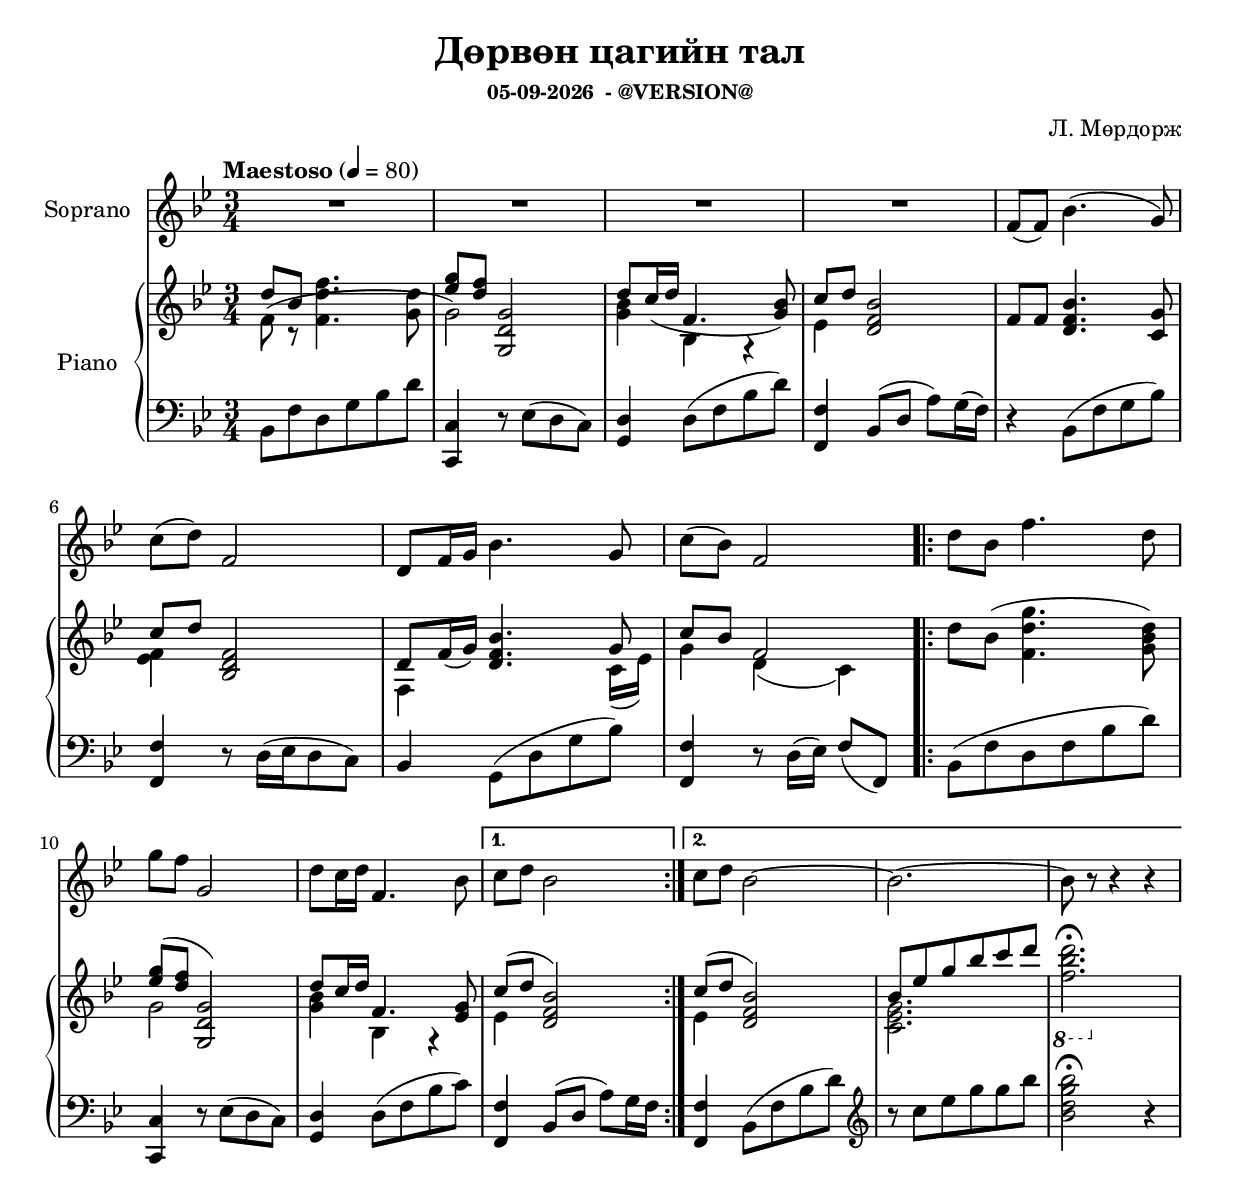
\version "2.20.0"
date = #(strftime "%d-%m-%Y" (localtime (current-time)))

\header {
	title = "Дөрвөн цагийн тал"
	subsubtitle = \markup {
		\line { \date " - @VERSION@" }
	}
  	composer = "Л. Мөрдорж"
}

Soprano = \relative c' {
	\key bes \major
	\time 3/4
	\tempo "Maestoso" 4 = 80

	% Bar 1
	R2. | R | R | R |
	f8( f) bes4.( g8) |

	\break
	% Bar 6
	c8( d) f,2 | d8 f16 g bes4. g8 | c( bes) f2 |
	\repeat volta 2 {
		d'8 bes f'4. d8 |

		\break
		% Bar 10
		g8 f g,2 |
		d'8 c16 d f,4. bes8 |
	}
	\alternative {
		{ c8 d bes2 }
		{ c8 d bes2~ | bes2.~ | bes8 r8 r4 r4 }
	}
}

words = \lyricmode {
	- - - | - - - | - - - | - - - |
	Янаг-гийн сайхан

}

upper_one = \relative c' {
	\key bes \major
	\time 3/4

	% Bar 1
	\stemUp
	d'8 bes \stemDown<f d' f>4. <g d'>8 |
	\stemUp <ees' g>8 <d f> <g,, d' g>2 |
	d''8 c16( d f,4. <g bes>8) |
	c8 d <d, f bes>2 |
	f8 f <d f bes>4. <c g'>8 |

	% Bar 6
	c'8 d8 <bes, d f>2 |
	d8 f16( g) <d f bes>4. g8 |
	c8 bes f2 |
	\repeat volta 2 {
		\stemDown
		d'8 bes( <f d' g>4. <g bes d>8) |

		% Bar 10
		\stemUp
		<ees' g>8^( <d f> <g,, d' g>2) |
		d''8 c16 d f,4. <ees g>8 |
	}
	\alternative {
		{ c'8^( d <d, f bes>2) }
		{ c'8^( d <d, f bes>2) | bes'8 ees g bes c d | \stemDown \ottava #-1 <f,, bes d>2.\fermata | }

	}
}

upper_two = \relative c' {
	\key bes \major
	\time 3/4

	% Bar 1
	\stemDown
	f8( r8 s2 |
	g2) s4 |
	<g bes>4 bes,4 r4 |
	ees4 s2 |
	s2. |

	% Bar 6
	<ees f>4 s2 |
	f,4 s4. c'16_( ees) |
	g4 d_( c) |
	\repeat volta 2 {
		s2. |

		% Bar 10
		g'2 s4 |
		<g bes>4 bes, r4 |
	}
	\alternative {
		{ ees4 s2 | }
		{ ees4 s2 | <c ees g>2. | s2. | }
	}

}

lower = \relative c' {
	\key bes \major
	\time 3/4
	\clef bass

	% Bar 1
	bes,8 f' d g bes d |
	<c, c,>4 r8 ees8( d c) |
	<d g,>4 d8( f bes d) |
	<f,, f'>4 bes8( d a') g16( f) |
	r4 bes,8( f' g bes) |

	% Bar 6
	<f, f'>4 r8 d'16^([ ees d8 c)] |
	bes4 g8^( d' g bes) |
	<f, f'>4 r8 d'16( ees) f8( f,) |
	\repeat volta 2 {
		bes( f' d f bes d ) |

		% Bar 10
		<c, c,>4 r8 ees8( d c) |
		<g d'>4 d'8( f bes c) |
	}
	\alternative {
		{ <f,, f'>4 bes8( d a') g16 f | }
		{ <f, f'>4 bes8( f' bes d) |
		\clef treble
		r8 c' ees g g bes |
		<bes, d g bes>2\fermata r4 }
	}

}

\score {
	<<
		<<
			\new Staff \with { instrumentName = #"Soprano" } \Soprano
			\context Lyrics {
				\lyricsto "Soprano" {
					\words
				}
			}
		>>

		\new PianoStaff \with { instrumentName = #"Piano" }
		<<
			\new Staff {
				<<
					\upper_one
					\upper_two
				>>
			}
			\new Staff = "lower" \lower
		>>
	>>
	\layout { }
}
\score {
	\unfoldRepeats
	<<
		<<
			\new Staff \with { instrumentName = #"Soprano" } \Soprano
			\context Lyrics {
				\lyricsto "Soprano" {
					\words
				}
			}
		>>

		\new PianoStaff \with { instrumentName = #"Piano" }
		<<
			\new Staff {
				<<
					\upper_one
					\upper_two
				>>
			}
			\new Staff = "lower" \lower
		>>
	>>
	\midi { }
}
